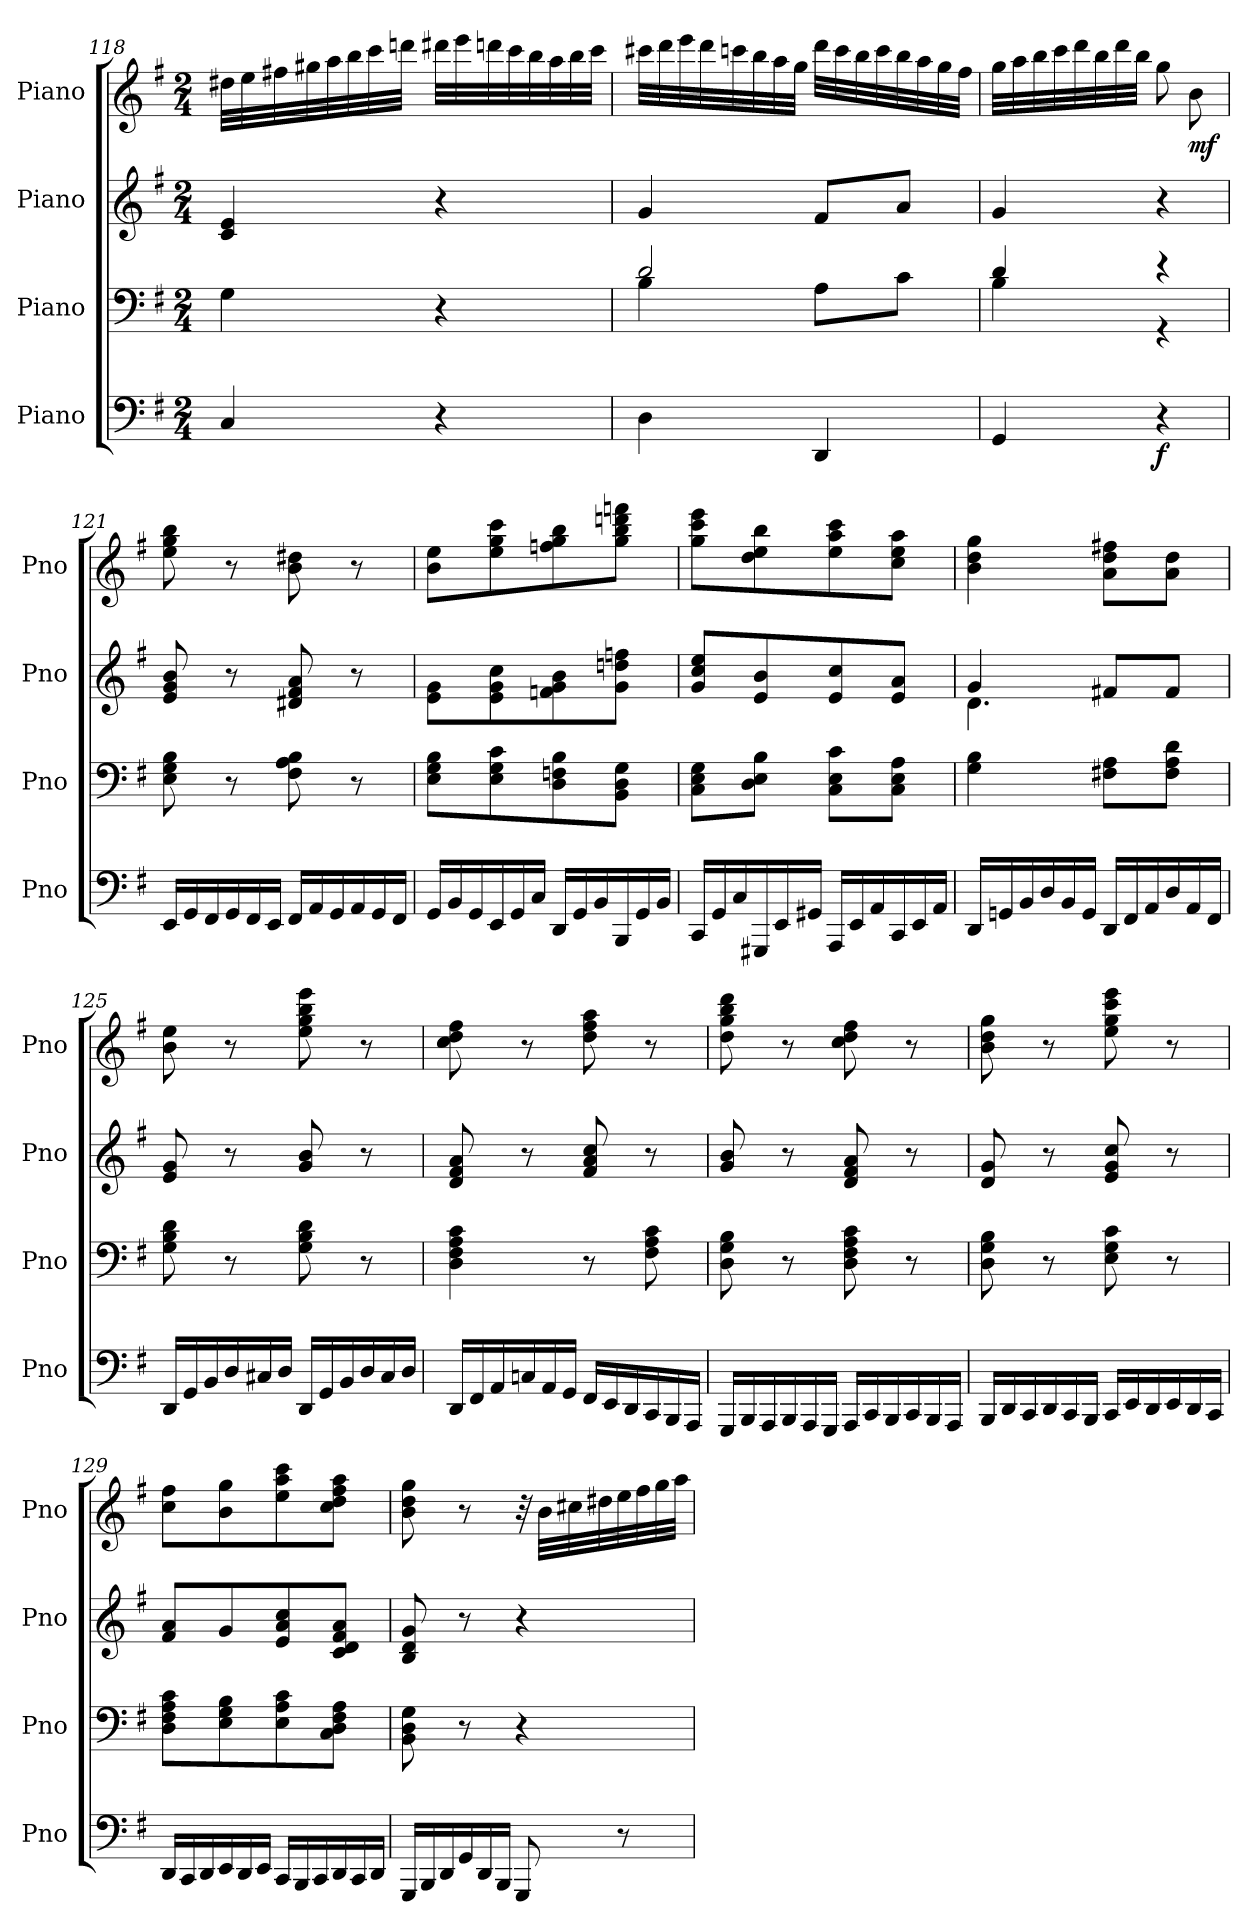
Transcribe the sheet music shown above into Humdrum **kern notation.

**kern	**dynam	**kern	**kern	**kern	**dynam
*part4	*part4	*part3	*part2	*part1	*part1
*staff4	*staff4	*staff3	*staff2	*staff1	*staff1
*I"Piano	*	*I"Piano	*I"Piano	*I"Piano	*
*I'Pno	*	*I'Pno	*I'Pno	*I'Pno	*
!!LO:LB:g=z
*clefF4	*	*clefF4	*clefG2	*clefG2	*
*k[f#]	*	*k[f#]	*k[f#]	*k[f#]	*
*M2/4	*	*M2/4	*M2/4	*M2/4	*
=118	=118	=118	=118	=118	=118
4C/	.	4G\	4c/ 4e/	32dd#X\LLL	.
.	.	.	.	32ee\	.
.	.	.	.	32ff#X\	.
.	.	.	.	32gg#X\	.
.	.	.	.	32aa\	.
.	.	.	.	32bb\	.
.	.	.	.	32ccc\	.
.	.	.	.	32dddn\JJJ	.
4r	.	4r	4r	32ddd#X\LLL	.
.	.	.	.	32eee\	.
.	.	.	.	32dddn\	.
.	.	.	.	32ccc\	.
.	.	.	.	32bb\	.
.	.	.	.	32aa\	.
.	.	.	.	32bb\	.
.	.	.	.	32ccc\JJJ	.
=119	=119	=119	=119	=119	=119
*	*	*^	*	*	*
4D\	.	2d/	4B\	4g/	32ccc#X\LLL	.
.	.	.	.	.	32ddd\	.
.	.	.	.	.	32eee\	.
.	.	.	.	.	32ddd\	.
.	.	.	.	.	32cccn\	.
.	.	.	.	.	32bb\	.
.	.	.	.	.	32aa\	.
.	.	.	.	.	32gg\JJJ	.
4DD/	.	.	8A\L	8f#/L	32ddd\LLL	.
.	.	.	.	.	32ccc\	.
.	.	.	.	.	32bb\	.
.	.	.	.	.	32ccc\	.
.	.	.	8c\J	8a/J	32bb\	.
.	.	.	.	.	32aa\	.
.	.	.	.	.	32gg\	.
.	.	.	.	.	32ff#\JJJ	.
!!LO:PB:g=z
=120	=120	=120	=120	=120	=120	=120
4GG/	.	4d/	4B\	4g/	32gg\LLL	.
.	.	.	.	.	32aa\	.
.	.	.	.	.	32bb\	.
.	.	.	.	.	32ccc\	.
.	.	.	.	.	32ddd\	.
.	.	.	.	.	32bb\	.
.	.	.	.	.	32ddd\	.
.	.	.	.	.	32bb\JJJ	.
!	!LO:DY:b	!	!	!	!	!
4r	f	4r	4r	4r	8gg\	.
!	!	!	!	!	!	!LO:DY:b
.	.	.	.	.	8b\	mf
*	*	*v	*v	*	*	*
=121	=121	=121	=121	=121	=121
*Xtuplet	*	*	*	*	*
24EE/LL	.	8E\ 8G\ 8B\	8e/ 8g/ 8b/	8ee\ 8gg\ 8bb\	.
24GG/	.	.	.	.	.
24FF#/	.	.	.	.	.
24GG/	.	8r	8r	8r	.
24FF#/	.	.	.	.	.
24EE/JJ	.	.	.	.	.
24FF#/LL	.	8F#\ 8A\ 8B\	8d#X/ 8f#/ 8a/	8b\ 8dd#X\	.
24AA/	.	.	.	.	.
24GG/	.	.	.	.	.
24AA/	.	8r	8r	8r	.
24GG/	.	.	.	.	.
24FF#/JJ	.	.	.	.	.
=122	=122	=122	=122	=122	=122
24GG/LL	.	8E\ 8G\ 8B\L	8e\ 8g\L	8b\ 8ee\L	.
24BB/	.	.	.	.	.
24GG/	.	.	.	.	.
24EE/	.	8E\ 8G\ 8c\	8e\ 8g\ 8cc\	8ee\ 8gg\ 8ccc\	.
24GG/	.	.	.	.	.
24C/JJ	.	.	.	.	.
24DD/LL	.	8D\ 8Fn\ 8B\	8fn\ 8g\ 8b\	8ffn\ 8gg\ 8bb\	.
24GG/	.	.	.	.	.
24BB/	.	.	.	.	.
24BBB/	.	8BB\ 8D\ 8G\J	8g\ 8ddn\ 8ffn\J	8gg\ 8bb\ 8dddn\ 8fffn\J	.
24GG/	.	.	.	.	.
24BB/JJ	.	.	.	.	.
!!LO:LB:g=z
=123	=123	=123	=123	=123	=123
24CC/LL	.	8C\ 8E\ 8G\L	8g/ 8cc/ 8ee/L	8gg\ 8ccc\ 8eee\L	.
24GG/	.	.	.	.	.
24C/	.	.	.	.	.
24GGG#X/	.	8D\ 8E\ 8B\J	8e/ 8b/	8dd\ 8ee\ 8bb\	.
24EE/	.	.	.	.	.
24GG#X/JJ	.	.	.	.	.
24AAA/LL	.	8C\ 8E\ 8c\L	8e/ 8cc/	8ee\ 8aa\ 8ccc\	.
24EE/	.	.	.	.	.
24AA/	.	.	.	.	.
24CC/	.	8C\ 8E\ 8A\J	8e/ 8a/J	8cc\ 8ee\ 8aa\J	.
24EE/	.	.	.	.	.
24AA/JJ	.	.	.	.	.
=124	=124	=124	=124	=124	=124
*	*	*	*^	*	*
24DD/LL	.	4G\ 4B\	4g/	4.d\	4b\ 4dd\ 4gg\	.
24GGn/	.	.	.	.	.	.
24BB/	.	.	.	.	.	.
24D/	.	.	.	.	.	.
24BB/	.	.	.	.	.	.
24GG/JJ	.	.	.	.	.	.
24DD/LL	.	8F#X\ 8A\L	8f#X/L	.	8a\ 8dd\ 8ff#X\L	.
24FF#/	.	.	.	.	.	.
24AA/	.	.	.	.	.	.
24D/	.	8F#\ 8A\ 8d\J	8f#/J	8ryy	8a\ 8dd\J	.
24AA/	.	.	.	.	.	.
24FF#/JJ	.	.	.	.	.	.
*	*	*	*v	*v	*	*
=125	=125	=125	=125	=125	=125
24DD/LL	.	8G\ 8B\ 8d\	8e/ 8g/	8b\ 8ee\	.
24GG/	.	.	.	.	.
24BB/	.	.	.	.	.
24D/	.	8r	8r	8r	.
24C#X/	.	.	.	.	.
24D/JJ	.	.	.	.	.
24DD/LL	.	8G\ 8B\ 8d\	8g/ 8b/	8ee\ 8gg\ 8bb\ 8eee\	.
24GG/	.	.	.	.	.
24BB/	.	.	.	.	.
24D/	.	8r	8r	8r	.
24C#/	.	.	.	.	.
24D/JJ	.	.	.	.	.
!!LO:LB:g=z
=126	=126	=126	=126	=126	=126
24DD/LL	.	4D\ 4F#\ 4A\ 4c\	8d/ 8f#/ 8a/	8cc\ 8dd\ 8ff#\	.
24FF#/	.	.	.	.	.
24AA/	.	.	.	.	.
24Cn/	.	.	8r	8r	.
24AA/	.	.	.	.	.
24GG/JJ	.	.	.	.	.
24FF#/LL	.	8r	8f#/ 8a/ 8cc/	8dd\ 8ff#\ 8aa\	.
24EE/	.	.	.	.	.
24DD/	.	.	.	.	.
24CC/	.	8F#\ 8A\ 8c\	8r	8r	.
24BBB/	.	.	.	.	.
24AAA/JJ	.	.	.	.	.
=127	=127	=127	=127	=127	=127
24GGG/LL	.	8D\ 8G\ 8B\	8g/ 8b/	8dd\ 8gg\ 8bb\ 8ddd\	.
24BBB/	.	.	.	.	.
24AAA/	.	.	.	.	.
24BBB/	.	8r	8r	8r	.
24AAA/	.	.	.	.	.
24GGG/JJ	.	.	.	.	.
24AAA/LL	.	8D\ 8F#\ 8A\ 8c\	8d/ 8f#/ 8a/	8cc\ 8dd\ 8ff#\	.
24CC/	.	.	.	.	.
24BBB/	.	.	.	.	.
24CC/	.	8r	8r	8r	.
24BBB/	.	.	.	.	.
24AAA/JJ	.	.	.	.	.
=128	=128	=128	=128	=128	=128
24BBB/LL	.	8D\ 8G\ 8B\	8d/ 8g/	8b\ 8dd\ 8gg\	.
24DD/	.	.	.	.	.
24CC/	.	.	.	.	.
24DD/	.	8r	8r	8r	.
24CC/	.	.	.	.	.
24BBB/JJ	.	.	.	.	.
24CC/LL	.	8E\ 8G\ 8c\	8e/ 8g/ 8cc/	8ee\ 8gg\ 8ccc\ 8eee\	.
24EE/	.	.	.	.	.
24DD/	.	.	.	.	.
24EE/	.	8r	8r	8r	.
24DD/	.	.	.	.	.
24CC/JJ	.	.	.	.	.
!!LO:PB:g=z
=129	=129	=129	=129	=129	=129
24DD/LL	.	8D\ 8F#\ 8A\ 8c\L	8f#/ 8a/L	8cc\ 8ff#\L	.
24CC/	.	.	.	.	.
24DD/	.	.	.	.	.
24EE/	.	8E\ 8G\ 8B\	8g/	8b\ 8gg\	.
24DD/	.	.	.	.	.
24EE/JJ	.	.	.	.	.
24CC/LL	.	8E\ 8A\ 8c\	8e/ 8a/ 8cc/	8ee\ 8aa\ 8ccc\	.
24BBB/	.	.	.	.	.
24CC/	.	.	.	.	.
24DD/	.	8C\ 8D\ 8F#\ 8A\J	8c/ 8d/ 8f#/ 8a/J	8cc\ 8dd\ 8ff#\ 8aa\J	.
24CC/	.	.	.	.	.
24DD/JJ	.	.	.	.	.
=130	=130	=130	=130	=130	=130
24GGG/LL	.	8BB\ 8D\ 8G\	8B/ 8d/ 8g/	8b\ 8dd\ 8gg\	.
24BBB/	.	.	.	.	.
24DD/	.	.	.	.	.
24GG/	.	8r	8r	8r	.
24DD/	.	.	.	.	.
24BBB/JJ	.	.	.	.	.
8GGG/	.	4r	4r	32r	.
.	.	.	.	32b\LLL	.
.	.	.	.	32cc#X\	.
.	.	.	.	32dd#X\	.
8r	.	.	.	32ee\	.
.	.	.	.	32ff#\	.
.	.	.	.	32gg\	.
.	.	.	.	32aa\JJJ	.
=	=	=	=	=	=
*-	*-	*-	*-	*-	*-
